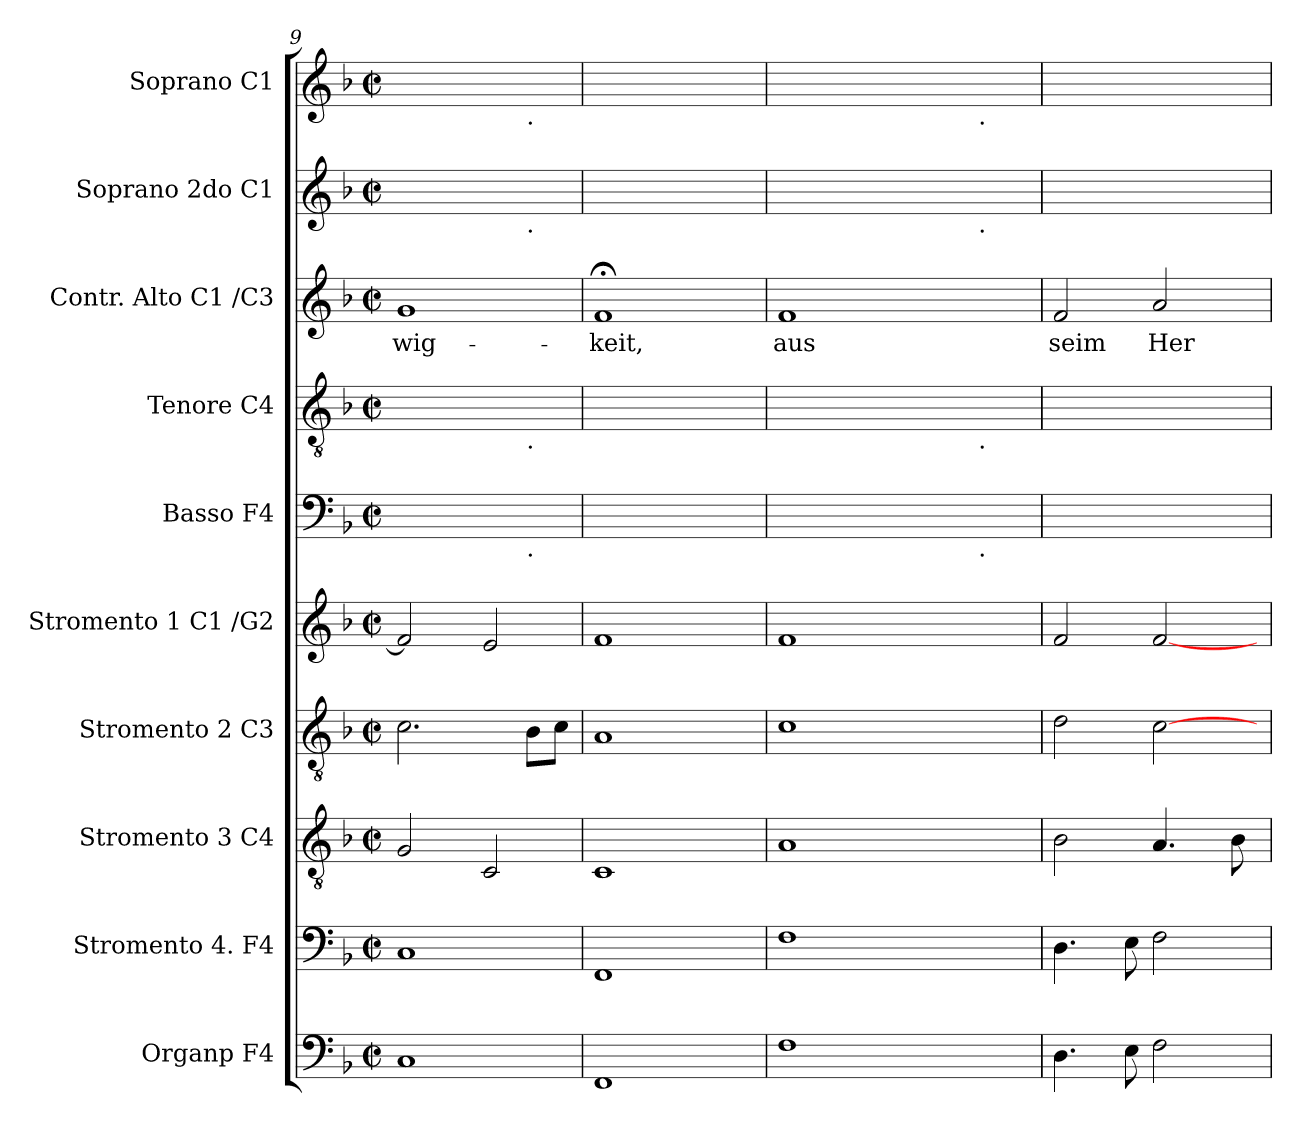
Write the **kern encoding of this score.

**kern	**kern	**kern	**kern	**kern	**kern	**kern	**kern	**text	**kern	**kern
*part10	*part9	*part8	*part7	*part6	*part5	*part4	*part3	*part3	*part2	*part1
*staff10	*staff9	*staff8	*staff7	*staff6	*staff5	*staff4	*staff3	*staff3	*staff2	*staff1
*I"Organp  F4	*I"Stromento 4.  F4	*I"Stromento 3  C4	*I"Stromento 2  C3	*I"Stromento 1  C1 /G2	*I"Basso  F4	*I"Tenore  C4	*I"Contr. Alto  C1 /C3	*	*I"Soprano 2do  C1	*I"Soprano  C1
!!LO:LB:g=z
*clefF4	*clefF4	*clefGv2	*clefGv2	*clefG2	*clefF4	*clefGv2	*clefG2	*	*clefG2	*clefG2
*k[b-]	*k[b-]	*k[b-]	*k[b-]	*k[b-]	*k[b-]	*k[b-]	*k[b-]	*	*k[b-]	*k[b-]
*F:	*F:	*F:	*F:	*F:	*F:	*F:	*F:	*	*F:	*F:
*M2/2	*M2/2	*M2/2	*M2/2	*M2/2	*M2/2	*M2/2	*M2/2	*	*M2/2	*M2/2
*met(c|)	*met(c|)	*met(c|)	*met(c|)	*met(c|)	*met(c|)	*met(c|)	*met(c|)	*	*met(c|)	*met(c|)
=9	=9	=9	=9	=9	=9	=9	=9	=9	=9	=9
!	!	!	!	!	!	!	!	!LO:LY:b	!	!
1C	1C	2G/	2.c\	2f/]	4ryy	4ryy	1g	-wig-	4ryy	4ryy
.	.	.	.	.	4ryy	4ryy	.	.	4ryy	4ryy
.	.	2C/	.	2e/	4ryy	4ryy	.	.	4ryy	4ryy
!	!	!	!	!	!	!	!	!	!	!LO:TX:b:t=.
!	!	!	!	!	!	!	!	!	!LO:TX:b:t=.	!
!	!	!	!	!	!	!LO:TX:b:t=.	!	!	!	!
!	!	!	!	!	!LO:TX:b:t=.	!	!	!	!	!
.	.	.	8B-\L	.	4ryy	4ryy	.	.	4ryy	4ryy
.	.	.	8c\J	.	.	.	.	.	.	.
=10	=10	=10	=10	=10	=10	=10	=10	=10	=10	=10
!	!	!	!	!	!	!	!	!LO:LY:b	!	!
1FF	1FF	1C	1A	1f	4ryy	4ryy	1f;<	-keit,	4ryy	4ryy
.	.	.	.	.	4ryy	4ryy	.	.	4ryy	4ryy
.	.	.	.	.	4ryy	4ryy	.	.	4ryy	4ryy
.	.	.	.	.	4ryy	4ryy	.	.	4ryy	4ryy
=11	=11	=11	=11	=11	=11	=11	=11	=11	=11	=11
!	!	!	!	!	!	!	!	!LO:LY:b	!	!
1F	1F	1A	1c	1f	4ryy	4ryy	1f	aus	4ryy	4ryy
.	.	.	.	.	4ryy	4ryy	.	.	4ryy	4ryy
.	.	.	.	.	4ryy	4ryy	.	.	4ryy	4ryy
.	.	.	.	.	32ryy	32ryy	.	.	32ryy	32ryy
.	.	.	.	.	32ryy	32ryy	.	.	32ryy	32ryy
.	.	.	.	.	32ryy	32ryy	.	.	32ryy	32ryy
.	.	.	.	.	32ryy	32ryy	.	.	32ryy	32ryy
.	.	.	.	.	32ryy	32ryy	.	.	32ryy	32ryy
.	.	.	.	.	32ryy	32ryy	.	.	32ryy	32ryy
!	!	!	!	!	!	!	!	!	!	!LO:TX:b:t=.
!	!	!	!	!	!	!	!	!	!LO:TX:b:t=.	!
!	!	!	!	!	!	!LO:TX:b:t=.	!	!	!	!
!	!	!	!	!	!LO:TX:b:t=.	!	!	!	!	!
.	.	.	.	.	32ryy	32ryy	.	.	32ryy	32ryy
.	.	.	.	.	4ryy	4ryy	.	.	4ryy	4ryy
8..ryy	8..ryy	8..ryy	8..ryy	8..ryy	.	.	8..ryy	.	.	.
=12A	=12A	=12A	=12A	=12A	=12A	=12A	=12A	=12A	=12A	=12A
!	!	!	!	!	!	!	!	!LO:LY:b	!	!
4.D\	4.D\	2B-\	2d\	2f/	4ryy	4ryy	2f/	seim	4ryy	4ryy
.	.	.	.	.	4ryy	4ryy	.	.	4ryy	4ryy
8E\	8E\	.	.	.	.	.	.	.	.	.
!	!	!	!	!	!	!	!	!LO:LY:b	!	!
2F\	2F\	4.A/	[2c\	[2f/	4ryy	4ryy	2a/	Her-	4ryy	4ryy
.	.	.	.	.	32ryy	32ryy	.	.	32ryy	32ryy
.	.	.	.	.	4ryy	4ryy	.	.	4ryy	4ryy
.	.	8B-\	.	.	.	.	.	.	.	.
32ryy	32ryy	32ryy	32ryy	32ryy	.	.	32ryy	.	.	.
=	=	=	=	=	=	=	=	=	=	=
*-	*-	*-	*-	*-	*-	*-	*-	*-	*-	*-
